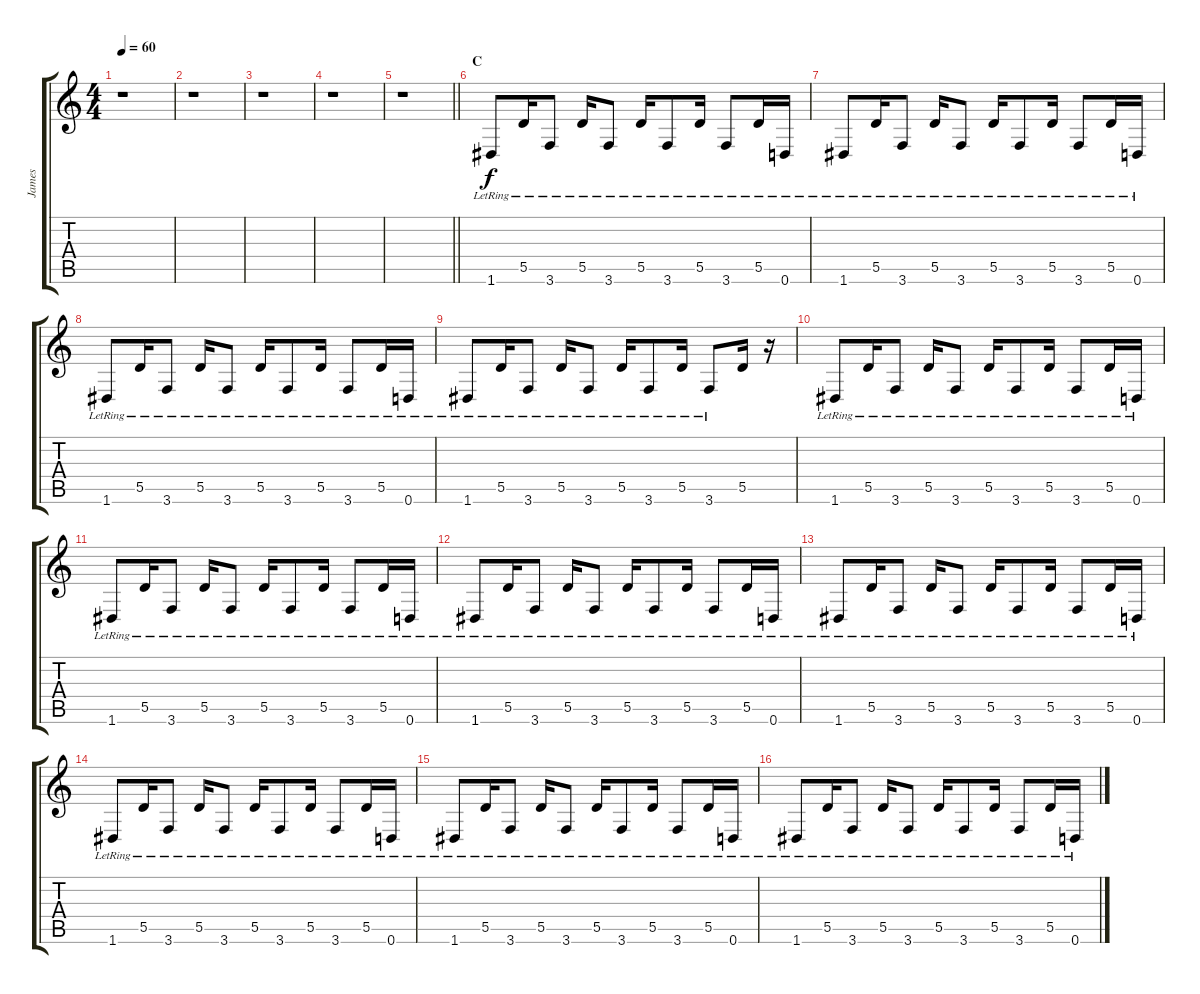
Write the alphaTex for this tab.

\track ("James" "James") {instrument overdrivenguitar}
\staff {score tabs}
\tuning (E4 B3 G3 D3 A2 D2) {hide}
\ts (4 4)
\tempo 60
\clef g2
\ks c
r.1{dy f} |
r.1 |
r.1 |
r.1 |
\barLineRight lightlight
r.1 |
\section ("" "C")
1.6{lr}.8 5.5{lr}.16 3.6{lr}.8 5.5{lr}.16 3.6{lr}.8 5.5{lr}.16 3.6{lr}.8 5.5{lr}.16 3.6{lr}.8 5.5{lr}.16 0.6{lr}.16 |
1.6{lr}.8 5.5{lr}.16 3.6{lr}.8 5.5{lr}.16 3.6{lr}.8 5.5{lr}.16 3.6{lr}.8 5.5{lr}.16 3.6{lr}.8 5.5{lr}.16 0.6{lr}.16 |
1.6{lr}.8 5.5{lr}.16 3.6{lr}.8 5.5{lr}.16 3.6{lr}.8 5.5{lr}.16 3.6{lr}.8 5.5{lr}.16 3.6{lr}.8 5.5{lr}.16 0.6{lr}.16 |
1.6{lr}.8 5.5{lr}.16 3.6{lr}.8 5.5{lr}.16 3.6{lr}.8 5.5{lr}.16 3.6{lr}.8 5.5{lr}.16 3.6{lr}.8 5.5.16 r.16 |
1.6{lr}.8 5.5{lr}.16 3.6{lr}.8 5.5{lr}.16 3.6{lr}.8 5.5{lr}.16 3.6{lr}.8 5.5{lr}.16 3.6{lr}.8 5.5{lr}.16 0.6{lr}.16 |
1.6{lr}.8 5.5{lr}.16 3.6{lr}.8 5.5{lr}.16 3.6{lr}.8 5.5{lr}.16 3.6{lr}.8 5.5{lr}.16 3.6{lr}.8 5.5{lr}.16 0.6{lr}.16 |
1.6{lr}.8 5.5{lr}.16 3.6{lr}.8 5.5{lr}.16 3.6{lr}.8 5.5{lr}.16 3.6{lr}.8 5.5{lr}.16 3.6{lr}.8 5.5{lr}.16 0.6{lr}.16 |
1.6{lr}.8 5.5{lr}.16 3.6{lr}.8 5.5{lr}.16 3.6{lr}.8 5.5{lr}.16 3.6{lr}.8 5.5{lr}.16 3.6{lr}.8 5.5{lr}.16 0.6{lr}.16 |
1.6{lr}.8 5.5{lr}.16 3.6{lr}.8 5.5{lr}.16 3.6{lr}.8 5.5{lr}.16 3.6{lr}.8 5.5{lr}.16 3.6{lr}.8 5.5{lr}.16 0.6{lr}.16 |
1.6{lr}.8 5.5{lr}.16 3.6{lr}.8 5.5{lr}.16 3.6{lr}.8 5.5{lr}.16 3.6{lr}.8 5.5{lr}.16 3.6{lr}.8 5.5{lr}.16 0.6{lr}.16 |
1.6{lr}.8 5.5{lr}.16 3.6{lr}.8 5.5{lr}.16 3.6{lr}.8 5.5{lr}.16 3.6{lr}.8 5.5{lr}.16 3.6{lr}.8 5.5{lr}.16 0.6{lr}.16
